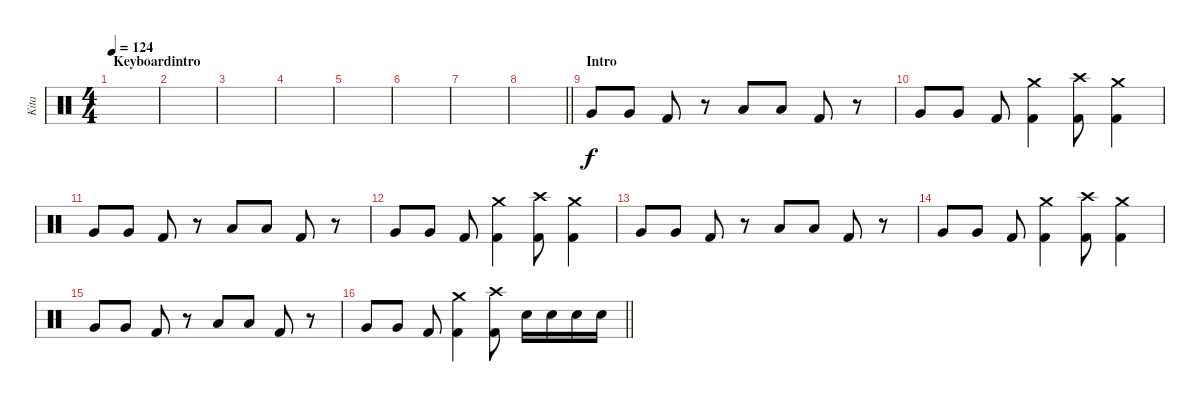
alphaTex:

\track ("Kita" "Kita") {instrument percussion}
\staff {score}
\articulation defaults
\ts (4 4)
\section ("" "Keyboardintro")
\tempo 124
\clef neutral
\ks c
|
|
|
|
|
|
|
\barLineRight lightlight
|
\section ("" "Intro")
"Very Low Tom (hit)".8 "Very Low Tom (hit)".8 "Kick (hit) 2".8 r.8 "Low Floor Tom (hit)".8 "Low Floor Tom (hit)".8 "Kick (hit) 2".8 r.8 |
"Very Low Tom (hit)".8 "Very Low Tom (hit)".8 "Kick (hit) 2".8 ("Crash medium (hit)" "Kick (hit) 2").4 ("Crash high (hit)" "Kick (hit) 2").8 ("Crash medium (hit)" "Kick (hit) 2").4 |
"Very Low Tom (hit)".8 "Very Low Tom (hit)".8 "Kick (hit) 2".8 r.8 "Low Floor Tom (hit)".8 "Low Floor Tom (hit)".8 "Kick (hit) 2".8 r.8 |
"Very Low Tom (hit)".8 "Very Low Tom (hit)".8 "Kick (hit) 2".8 ("Crash medium (hit)" "Kick (hit) 2").4 ("Crash high (hit)" "Kick (hit) 2").8 ("Crash medium (hit)" "Kick (hit) 2").4 |
"Very Low Tom (hit)".8 "Very Low Tom (hit)".8 "Kick (hit) 2".8 r.8 "Low Floor Tom (hit)".8 "Low Floor Tom (hit)".8 "Kick (hit) 2".8 r.8 |
"Very Low Tom (hit)".8 "Very Low Tom (hit)".8 "Kick (hit) 2".8 ("Crash medium (hit)" "Kick (hit) 2").4 ("Crash high (hit)" "Kick (hit) 2").8 ("Crash medium (hit)" "Kick (hit) 2").4 |
"Very Low Tom (hit)".8 "Very Low Tom (hit)".8 "Kick (hit) 2".8 r.8 "Low Floor Tom (hit)".8 "Low Floor Tom (hit)".8 "Kick (hit) 2".8 r.8 |
\barLineRight lightlight "Very Low Tom (hit)".8 "Very Low Tom (hit)".8 "Kick (hit) 2".8
("Crash medium (hit)" "Kick (hit) 2").4 ("Crash high (hit)" "Kick (hit) 2").8 "Snare (hit) 2".16 "Snare (hit) 2".16 "Snare (hit) 2".16 "Snare (hit) 2".16
